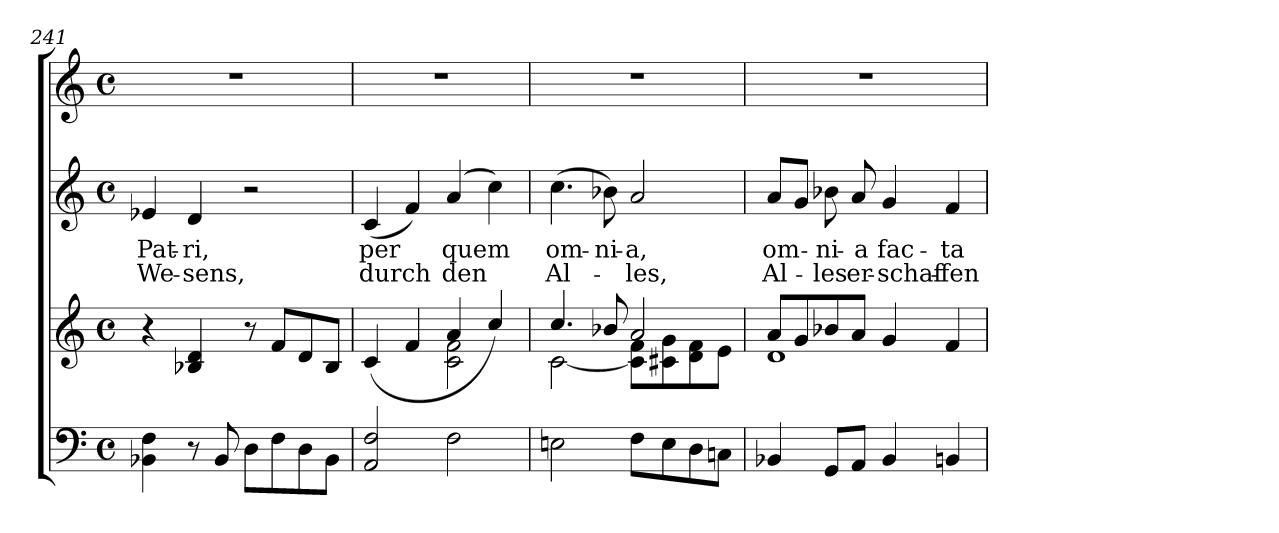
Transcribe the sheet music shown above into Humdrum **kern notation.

**kern	**kern	**kern	**text	**text	**kern
*part3	*part3	*part2	*part2	*part2	*part1
*staff4	*staff3	*staff2	*staff2	*staff2	*staff1
*clefF4	*clefG2	*clefG2	*	*	*clefG2
*k[]	*k[]	*k[]	*	*	*k[]
*C:	*C:	*C:	*	*	*C:
*M4/4	*M4/4	*M4/4	*	*	*M4/4
*met(c)	*met(c)	*met(c)	*	*	*met(c)
=241	=241	=241	=241	=241	=241
!	!	!	!LO:LY:b	!LO:LY:b	!
4BB-X\ 4F\	4r	4e-X/	Pat-	We-	1r
!	!	!	!LO:LY:b	!LO:LY:b	!
8r	4B-X/ 4d/	4d/	-ri,	-sens,	.
8BB-/	.	.	.	.	.
8D\L	8r	2r	.	.	.
8F\	8f/L	.	.	.	.
8D\	8d/	.	.	.	.
8BB-\J	8B-/J	.	.	.	.
=242	=242	=242	=242	=242	=242
*	*^	*	*	*	*
!	!	!	!	!LO:LY:b	!LO:LY:b	!
2AA/ 2F/	(4c/	2ryy	(<4c/	per	durch	1r
.	4f/	.	4f/)	.	.	.
!	!	!	!	!LO:LY:b	!LO:LY:b	!
2F\	4a/	2c\ 2f\	(4a/	quem	den	.
.	4cc/)	.	4cc\)	.	.	.
=243	=243	=243	=243	=243	=243	=243
!	!	!	!	!LO:LY:b	!LO:LY:b	!
2En\	4.cc/	[<2c\	(>4.cc\	om-	Al-	1r
!	!	!	!	!LO:LY:b	!	!
.	8b-X/	.	8b-X\)	-ni-	.	.
!	!	!	!	!LO:LY:b	!LO:LY:b	!
8F\L	2a/	8c\] 8f\L	2a/	-a,	-les,	.
8E\	.	8c#X\ 8g\	.	.	.	.
8D\	.	8d\ 8f\	.	.	.	.
8Cn\J	.	8e\J	.	.	.	.
!!LO:LB:g=z
=244	=244	=244	=244	=244	=244	=244
!	!	!	!	!LO:LY:b	!LO:LY:b	!
4BB-X/	8a/L	1d	8a/L	om-	Al-	1r
.	8g/	.	8g/J	.	.	.
!	!	!	!	!LO:LY:b	!LO:LY:b	!
8GG/L	8b-X/	.	8b-X\	-ni-	-les	.
!	!	!	!	!LO:LY:b	!LO:LY:b	!
8AA/J	8a/J	.	8a/	-a	er-	.
!	!	!	!	!LO:LY:b	!LO:LY:b	!
4BB-/	4g/	.	4g/	fac-	-schaf-	.
!	!	!	!	!LO:LY:b	!LO:LY:b	!
4BBn/	4f/	.	4f/	-ta	-fen	.
*	*v	*v	*	*	*	*
=	=	=	=	=	=
*-	*-	*-	*-	*-	*-
